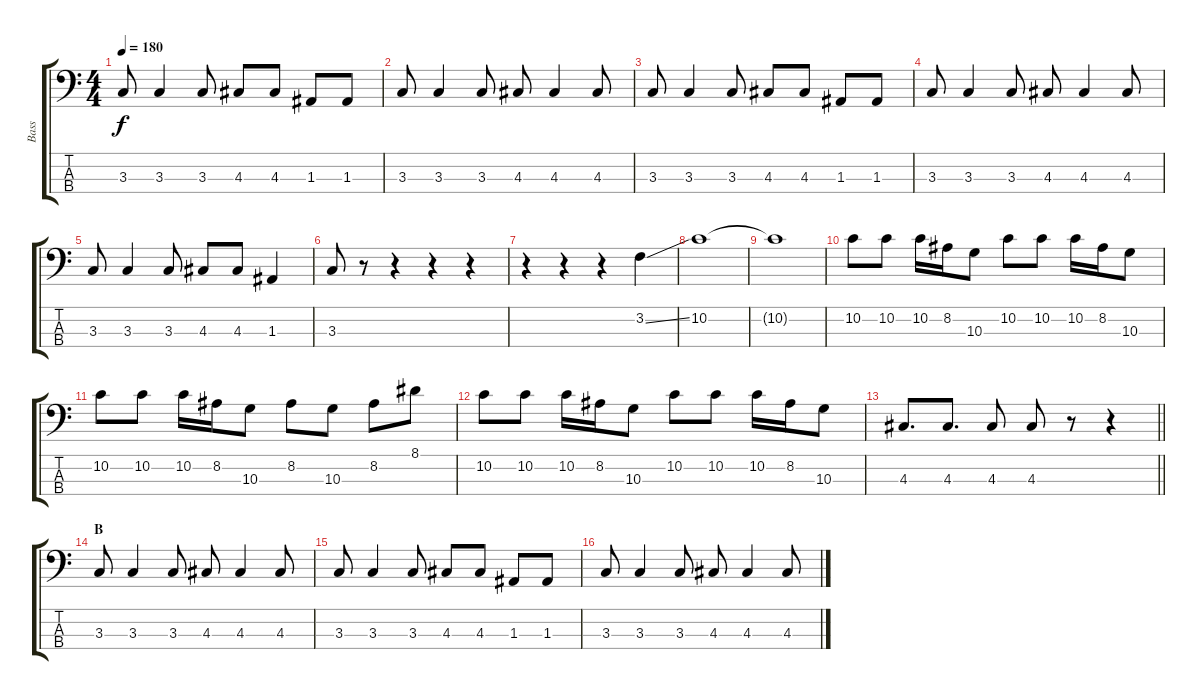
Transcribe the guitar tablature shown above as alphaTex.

\track ("Bass" "Bass") {instrument electricbassfinger}
\staff {score tabs}
\tuning (G2 D2 A1 E1) {hide}
\ts (4 4)
\tempo 180
\clef f4
\ks c
3.3.8{dy f} 3.3.4 3.3.8 4.3.8 4.3.8 1.3.8 1.3.8 |
3.3.8 3.3.4 3.3.8 4.3.8 4.3.4 4.3.8 |
3.3.8 3.3.4 3.3.8 4.3.8 4.3.8 1.3.8 1.3.8 |
3.3.8 3.3.4 3.3.8 4.3.8 4.3.4 4.3.8 |
3.3.8 3.3.4 3.3.8 4.3.8 4.3.8 1.3.4 |
3.3.8 r.8 r.4 r.4 r.4 |
r.4 r.4 r.4 3.2{ss}.4 |
10.2.1 |
10.2{t}.1 |
10.2.8 10.2.8 10.2.16 8.2.16 10.3.8 10.2.8 10.2.8 10.2.16 8.2.16 10.3.8 |
10.2.8 10.2.8 10.2.16 8.2.16 10.3.8 8.2.8 10.3.8 8.2.8 8.1.8 |
10.2.8 10.2.8 10.2.16 8.2.16 10.3.8 10.2.8 10.2.8 10.2.16 8.2.16 10.3.8 |
\barLineRight lightlight
4.3.8{d} 4.3.8{d} 4.3.8 4.3.8 r.8 r.4 |
\section ("" "B")
3.3.8 3.3.4 3.3.8 4.3.8 4.3.4 4.3.8 |
3.3.8 3.3.4 3.3.8 4.3.8 4.3.8 1.3.8 1.3.8 |
3.3.8 3.3.4 3.3.8 4.3.8 4.3.4 4.3.8
